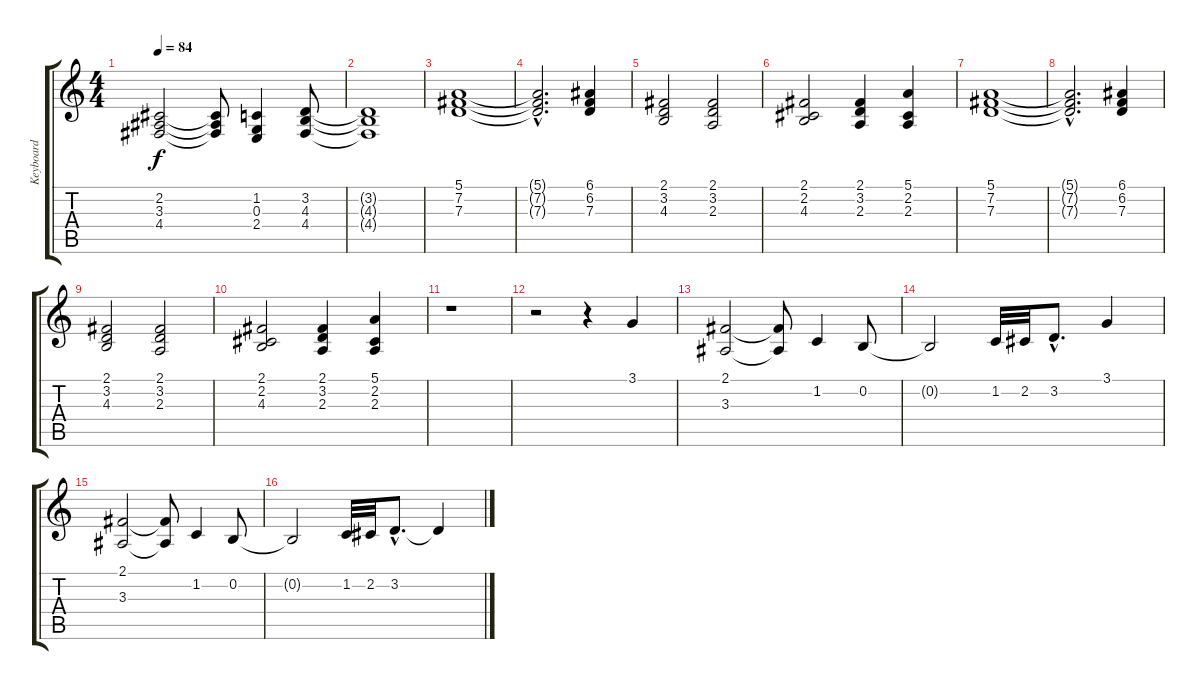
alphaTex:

\track ("Keyboard" "Keyboard") {instrument churchorgan}
\staff {score tabs}
\tuning (E4 B3 G3 D3 A2 E2) {hide}
\ts (4 4)
\tempo 84
\clef g2
\ks c
(2.2 3.3 4.4).2{dy f} (2.2{t} 3.3{t} 4.4{t}).8 (1.2 0.3 2.4).4 (3.2 4.3 4.4).8 |
(3.2{t} 4.3{t} 4.4{t}).1 |
(5.1 7.2 7.3).1 |
(5.1{hac t} 7.2{hac t} 7.3{hac t}).2{d} (6.1 6.2 7.3).4 |
(2.1 3.2 4.3).2 (2.1 3.2 2.3).2 |
(2.1 2.2 4.3).2 (2.1 3.2 2.3).4 (5.1 2.2 2.3).4 |
(5.1 7.2 7.3).1 |
(5.1{hac t} 7.2{hac t} 7.3{hac t}).2{d} (6.1 6.2 7.3).4 |
(2.1 3.2 4.3).2 (2.1 3.2 2.3).2 |
(2.1 2.2 4.3).2 (2.1 3.2 2.3).4 (5.1 2.2 2.3).4 |
r.1 |
r.2 r.4 3.1.4 |
(2.1 3.3).2 (2.1{t} 3.3{t}).8 1.2.4 0.2.8 |
0.2{t}.2 1.2.32 2.2.32 3.2{hac}.8{d} 3.1.4 |
(2.1 3.3).2 (2.1{t} 3.3{t}).8 1.2.4 0.2.8 |
0.2{t}.2 1.2.32 2.2.32 3.2{hac}.8{d} 3.2{t}.4
